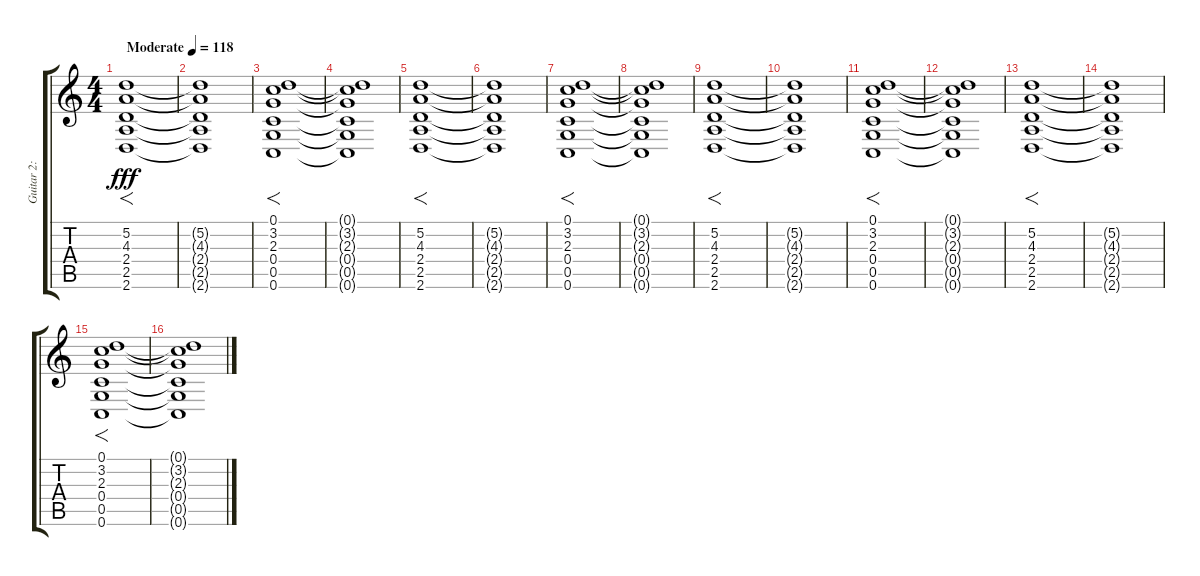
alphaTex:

\track ("Guitar 2: Damon" "Guitar 2: ") {instrument electricguitarjazz}
\staff {score tabs}
\tuning (D4 A3 F3 C3 G2 C2) {hide}
\ts (4 4)
\tempo (118 "Moderate")
\clef g2
\ks c
(5.2 4.3 2.4 2.5 2.6).1{f dy fff instrument electricguitarjazz} |
(5.2{t} 4.3{t} 2.4{t} 2.5{t} 2.6{t}).1 |
(0.1 3.2 2.3 0.4 0.5 0.6).1{f} |
(0.1{t} 3.2{t} 2.3{t} 0.4{t} 0.5{t} 0.6{t}).1 |
(5.2 4.3 2.4 2.5 2.6).1{f} |
(5.2{t} 4.3{t} 2.4{t} 2.5{t} 2.6{t}).1 |
(0.1 3.2 2.3 0.4 0.5 0.6).1{f} |
(0.1{t} 3.2{t} 2.3{t} 0.4{t} 0.5{t} 0.6{t}).1 |
(5.2 4.3 2.4 2.5 2.6).1{f} |
(5.2{t} 4.3{t} 2.4{t} 2.5{t} 2.6{t}).1 |
(0.1 3.2 2.3 0.4 0.5 0.6).1{f} |
(0.1{t} 3.2{t} 2.3{t} 0.4{t} 0.5{t} 0.6{t}).1 |
(5.2 4.3 2.4 2.5 2.6).1{f} |
(5.2{t} 4.3{t} 2.4{t} 2.5{t} 2.6{t}).1 |
(0.1 3.2 2.3 0.4 0.5 0.6).1{f} |
(0.1{t} 3.2{t} 2.3{t} 0.4{t} 0.5{t} 0.6{t}).1
